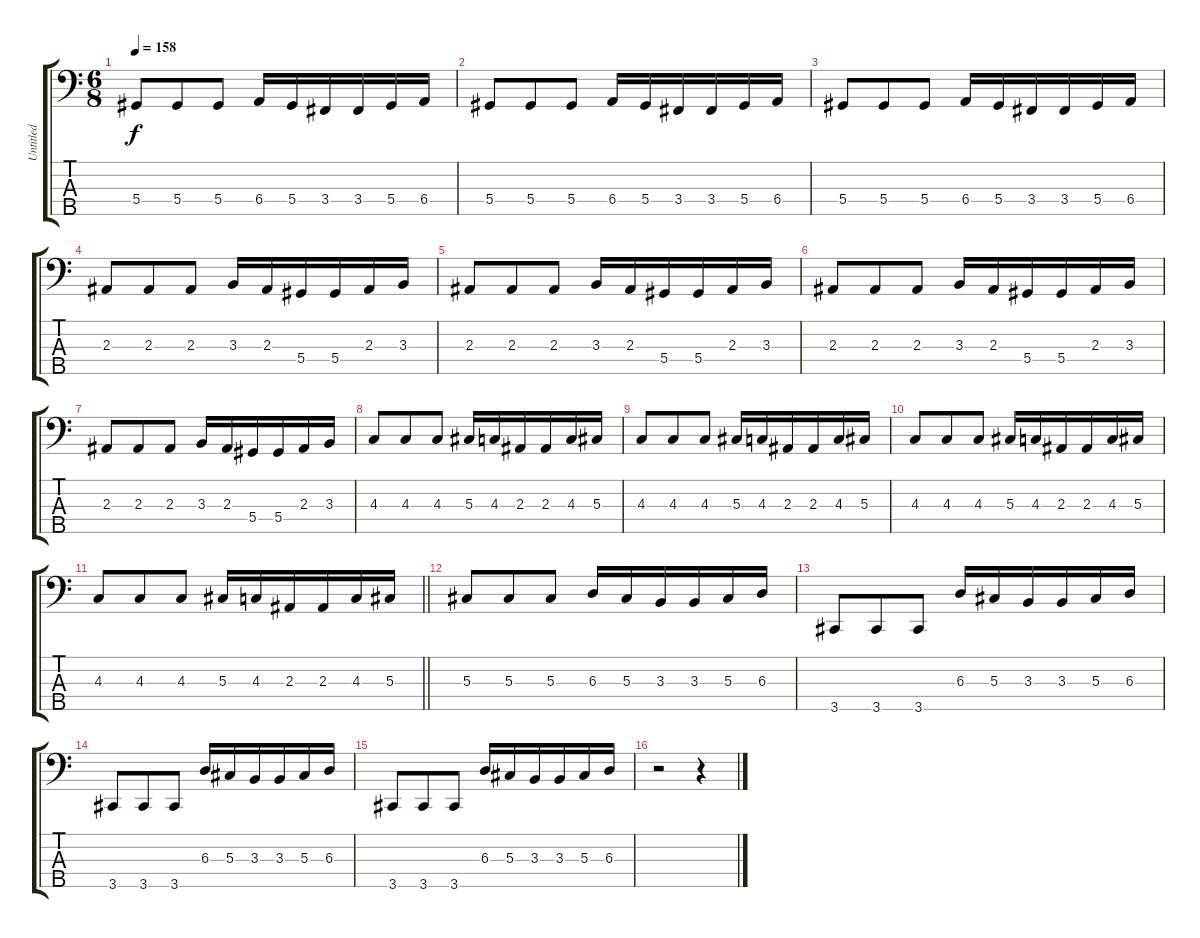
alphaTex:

\track ("Untitled" "Untitled") {instrument electricbassfinger}
\staff {score tabs}
\tuning (Gb2 Db2 Ab1 Eb1 Bb0) {hide}
\ts (6 8)
\tempo 158
\clef f4
\ks c
5.4.8{dy f} 5.4.8 5.4.8 6.4.16 5.4.16 3.4.16 3.4.16 5.4.16 6.4.16 |
5.4.8 5.4.8 5.4.8 6.4.16 5.4.16 3.4.16 3.4.16 5.4.16 6.4.16 |
5.4.8 5.4.8 5.4.8 6.4.16 5.4.16 3.4.16 3.4.16 5.4.16 6.4.16 |
2.3.8 2.3.8 2.3.8 3.3.16 2.3.16 5.4.16 5.4.16 2.3.16 3.3.16 |
2.3.8 2.3.8 2.3.8 3.3.16 2.3.16 5.4.16 5.4.16 2.3.16 3.3.16 |
2.3.8 2.3.8 2.3.8 3.3.16 2.3.16 5.4.16 5.4.16 2.3.16 3.3.16 |
2.3.8 2.3.8 2.3.8 3.3.16 2.3.16 5.4.16 5.4.16 2.3.16 3.3.16 |
4.3.8 4.3.8 4.3.8 5.3.16 4.3.16 2.3.16 2.3.16 4.3.16 5.3.16 |
4.3.8 4.3.8 4.3.8 5.3.16 4.3.16 2.3.16 2.3.16 4.3.16 5.3.16 |
4.3.8 4.3.8 4.3.8 5.3.16 4.3.16 2.3.16 2.3.16 4.3.16 5.3.16 |
\barLineRight lightlight
4.3.8 4.3.8 4.3.8 5.3.16 4.3.16 2.3.16 2.3.16 4.3.16 5.3.16 |
5.3.8 5.3.8 5.3.8 6.3.16 5.3.16 3.3.16 3.3.16 5.3.16 6.3.16 |
3.5.8 3.5.8 3.5.8 6.3.16 5.3.16 3.3.16 3.3.16 5.3.16 6.3.16 |
3.5.8 3.5.8 3.5.8 6.3.16 5.3.16 3.3.16 3.3.16 5.3.16 6.3.16 |
3.5.8 3.5.8 3.5.8 6.3.16 5.3.16 3.3.16 3.3.16 5.3.16 6.3.16 |
r.2 r.4
